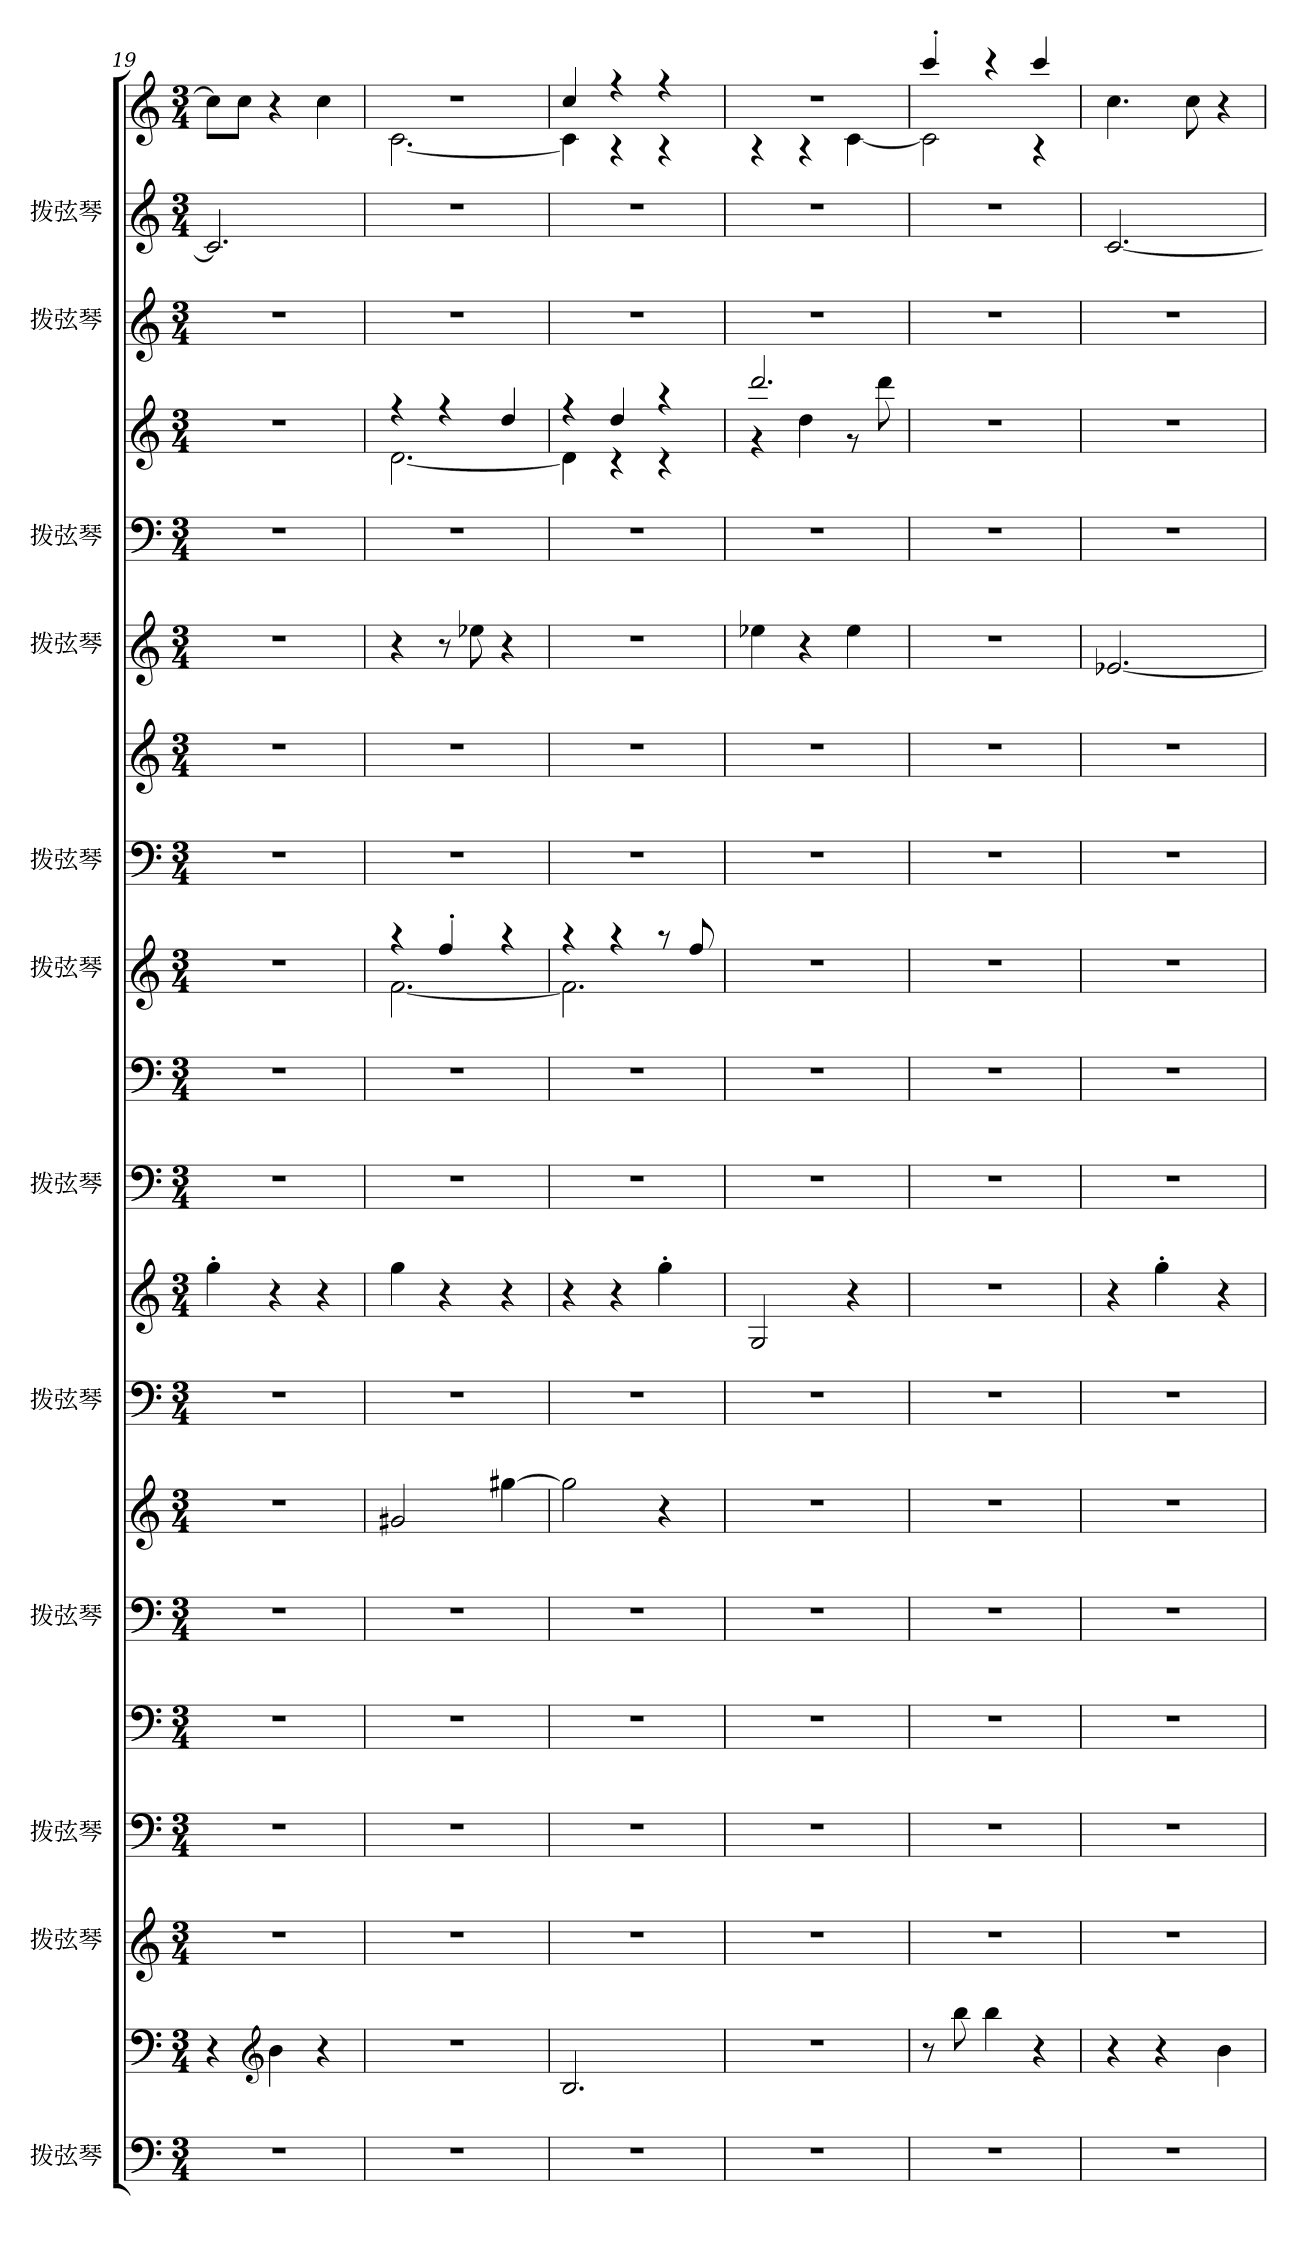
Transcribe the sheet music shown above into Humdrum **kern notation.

**kern	**kern	**kern	**kern	**kern	**kern	**kern	**kern	**kern	**kern	**kern	**kern	**kern	**kern	**kern	**kern	**kern	**kern	**kern	**kern
*part12	*part12	*part11	*part10	*part10	*part9	*part9	*part8	*part8	*part7	*part7	*part6	*part5	*part5	*part4	*part3	*part3	*part2	*part1	*part1
*staff20	*staff19	*staff18	*staff17	*staff16	*staff15	*staff14	*staff13	*staff12	*staff11	*staff10	*staff9	*staff8	*staff7	*staff6	*staff5	*staff4	*staff3	*staff2	*staff1
*I"拨弦琴	*	*I"拨弦琴	*I"拨弦琴	*	*I"拨弦琴	*	*I"拨弦琴	*	*I"拨弦琴	*	*I"拨弦琴	*I"拨弦琴	*	*I"拨弦琴	*I"拨弦琴	*	*I"拨弦琴	*I"拨弦琴	*
*clefF4	*clefF4	*clefG2	*clefF4	*clefF4	*clefF4	*clefG2	*clefF4	*clefG2	*clefF4	*clefF4	*clefG2	*clefF4	*clefG2	*clefG2	*clefF4	*clefG2	*clefG2	*clefG2	*clefG2
*k[]	*k[]	*k[]	*k[]	*k[]	*k[]	*k[]	*k[]	*k[]	*k[]	*k[]	*k[]	*k[]	*k[]	*k[]	*k[]	*k[]	*k[]	*k[]	*k[]
*M3/4	*M3/4	*M3/4	*M3/4	*M3/4	*M3/4	*M3/4	*M3/4	*M3/4	*M3/4	*M3/4	*M3/4	*M3/4	*M3/4	*M3/4	*M3/4	*M3/4	*M3/4	*M3/4	*M3/4
=19	=19	=19	=19	=19	=19	=19	=19	=19	=19	=19	=19	=19	=19	=19	=19	=19	=19	=19	=19
2.r	4r	2.r	2.r	2.r	2.r	2.r	2.r	4gg'\	2.r	2.r	2.r	2.r	2.r	2.r	2.r	2.r	2.r	2.c/]	8cc\L]
.	.	.	.	.	.	.	.	.	.	.	.	.	.	.	.	.	.	.	8cc\J
*	*clefG2	*	*	*	*	*	*	*	*	*	*	*	*	*	*	*	*	*	*
.	4b\	.	.	.	.	.	.	4r	.	.	.	.	.	.	.	.	.	.	4r
.	4r	.	.	.	.	.	.	4r	.	.	.	.	.	.	.	.	.	.	4cc\
=20	=20	=20	=20	=20	=20	=20	=20	=20	=20	=20	=20	=20	=20	=20	=20	=20	=20	=20	=20
*	*	*	*	*	*	*	*	*	*	*	*^	*	*	*	*	*^	*	*	*^
2.r	2.r	2.r	2.r	2.r	2.r	2g#X/	2.r	4gg\	2.r	2.r	4r	[2.f\	2.r	2.r	4r	2.r	4r	[2.d\	2.r	2.r	2.r	[2.c\
.	.	.	.	.	.	.	.	4r	.	.	4ff'/	.	.	.	8r	.	4r	.	.	.	.	.
.	.	.	.	.	.	.	.	.	.	.	.	.	.	.	8ee-X\	.	.	.	.	.	.	.
.	.	.	.	.	.	[4gg#X\	.	4r	.	.	4r	.	.	.	4r	.	4dd/	.	.	.	.	.
!!LO:PB:g=z	!!
=21	=21	=21	=21	=21	=21	=21	=21	=21	=21	=21	=21	=21	=21	=21	=21	=21	=21	=21	=21	=21	=21	=21
2.r	2.B/	2.r	2.r	2.r	2.r	2gg#\]	2.r	4r	2.r	2.r	4r	2.f\]	2.r	2.r	2.r	2.r	4r	4d\]	2.r	2.r	4cc/	4c\]
.	.	.	.	.	.	.	.	4r	.	.	4r	.	.	.	.	.	4dd/	4r	.	.	4r	4r
.	.	.	.	.	.	4r	.	4gg'\	.	.	8r	.	.	.	.	.	4r	4r	.	.	4r	4r
.	.	.	.	.	.	.	.	.	.	.	8ff/	.	.	.	.	.	.	.	.	.	.	.
*	*	*	*	*	*	*	*	*	*	*	*v	*v	*	*	*	*	*	*	*	*	*	*
=22	=22	=22	=22	=22	=22	=22	=22	=22	=22	=22	=22	=22	=22	=22	=22	=22	=22	=22	=22	=22	=22
2.r	2.r	2.r	2.r	2.r	2.r	2.r	2.r	2G/	2.r	2.r	2.r	2.r	2.r	4ee-X\	2.r	2.ddd/	4r	2.r	2.r	2.r	4r
.	.	.	.	.	.	.	.	.	.	.	.	.	.	4r	.	.	4dd\	.	.	.	4r
.	.	.	.	.	.	.	.	4r	.	.	.	.	.	4ee-\	.	.	8r	.	.	.	[4c\
.	.	.	.	.	.	.	.	.	.	.	.	.	.	.	.	.	8ddd\	.	.	.	.
*	*	*	*	*	*	*	*	*	*	*	*	*	*	*	*	*v	*v	*	*	*	*
=23	=23	=23	=23	=23	=23	=23	=23	=23	=23	=23	=23	=23	=23	=23	=23	=23	=23	=23	=23	=23
2.r	8r	2.r	2.r	2.r	2.r	2.r	2.r	2.r	2.r	2.r	2.r	2.r	2.r	2.r	2.r	2.r	2.r	2.r	4ccc'/	2c\]
.	8bb\	.	.	.	.	.	.	.	.	.	.	.	.	.	.	.	.	.	.	.
.	4bb\	.	.	.	.	.	.	.	.	.	.	.	.	.	.	.	.	.	4r	.
.	4r	.	.	.	.	.	.	.	.	.	.	.	.	.	.	.	.	.	4ccc/	4r
*	*	*	*	*	*	*	*	*	*	*	*	*	*	*	*	*	*	*	*v	*v
=24	=24	=24	=24	=24	=24	=24	=24	=24	=24	=24	=24	=24	=24	=24	=24	=24	=24	=24	=24
2.r	4r	2.r	2.r	2.r	2.r	2.r	2.r	4r	2.r	2.r	2.r	2.r	2.r	[2.e-X/	2.r	2.r	2.r	[2.c/	4.cc\
.	4r	.	.	.	.	.	.	4gg'\	.	.	.	.	.	.	.	.	.	.	.
.	.	.	.	.	.	.	.	.	.	.	.	.	.	.	.	.	.	.	8cc\
.	4b\	.	.	.	.	.	.	4r	.	.	.	.	.	.	.	.	.	.	4r
=	=	=	=	=	=	=	=	=	=	=	=	=	=	=	=	=	=	=	=
*-	*-	*-	*-	*-	*-	*-	*-	*-	*-	*-	*-	*-	*-	*-	*-	*-	*-	*-	*-
